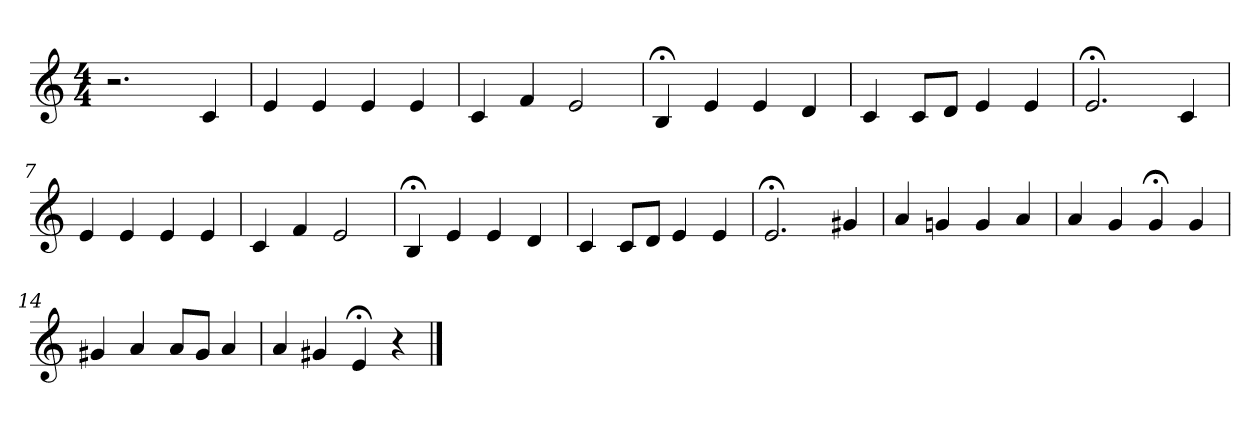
**kern
*part1
*staff1
*clefG2
*k[]
*C:
*M4/4
=1
2.r
4c
=2
4e
4e
4e
4e
=3
4c
4f
2e
=4
4B;<
4e
4e
4d
=5
4c
8c/L
8d/J
4e
4e
=6
2.e;<
4c
=7
4e
4e
4e
4e
=8
4c
4f
2e
=9
4B;<
4e
4e
4d
=10
4c
8c/L
8d/J
4e
4e
=11
2.e;<
4g#X
=12
4a
4gn
4g
4a
=13
4a
4g
4g;<
4g
=14
4g#X
4a
8a/L
8g#/J
4a
=15
4a
4g#X
4e;<
4r
==
*-
